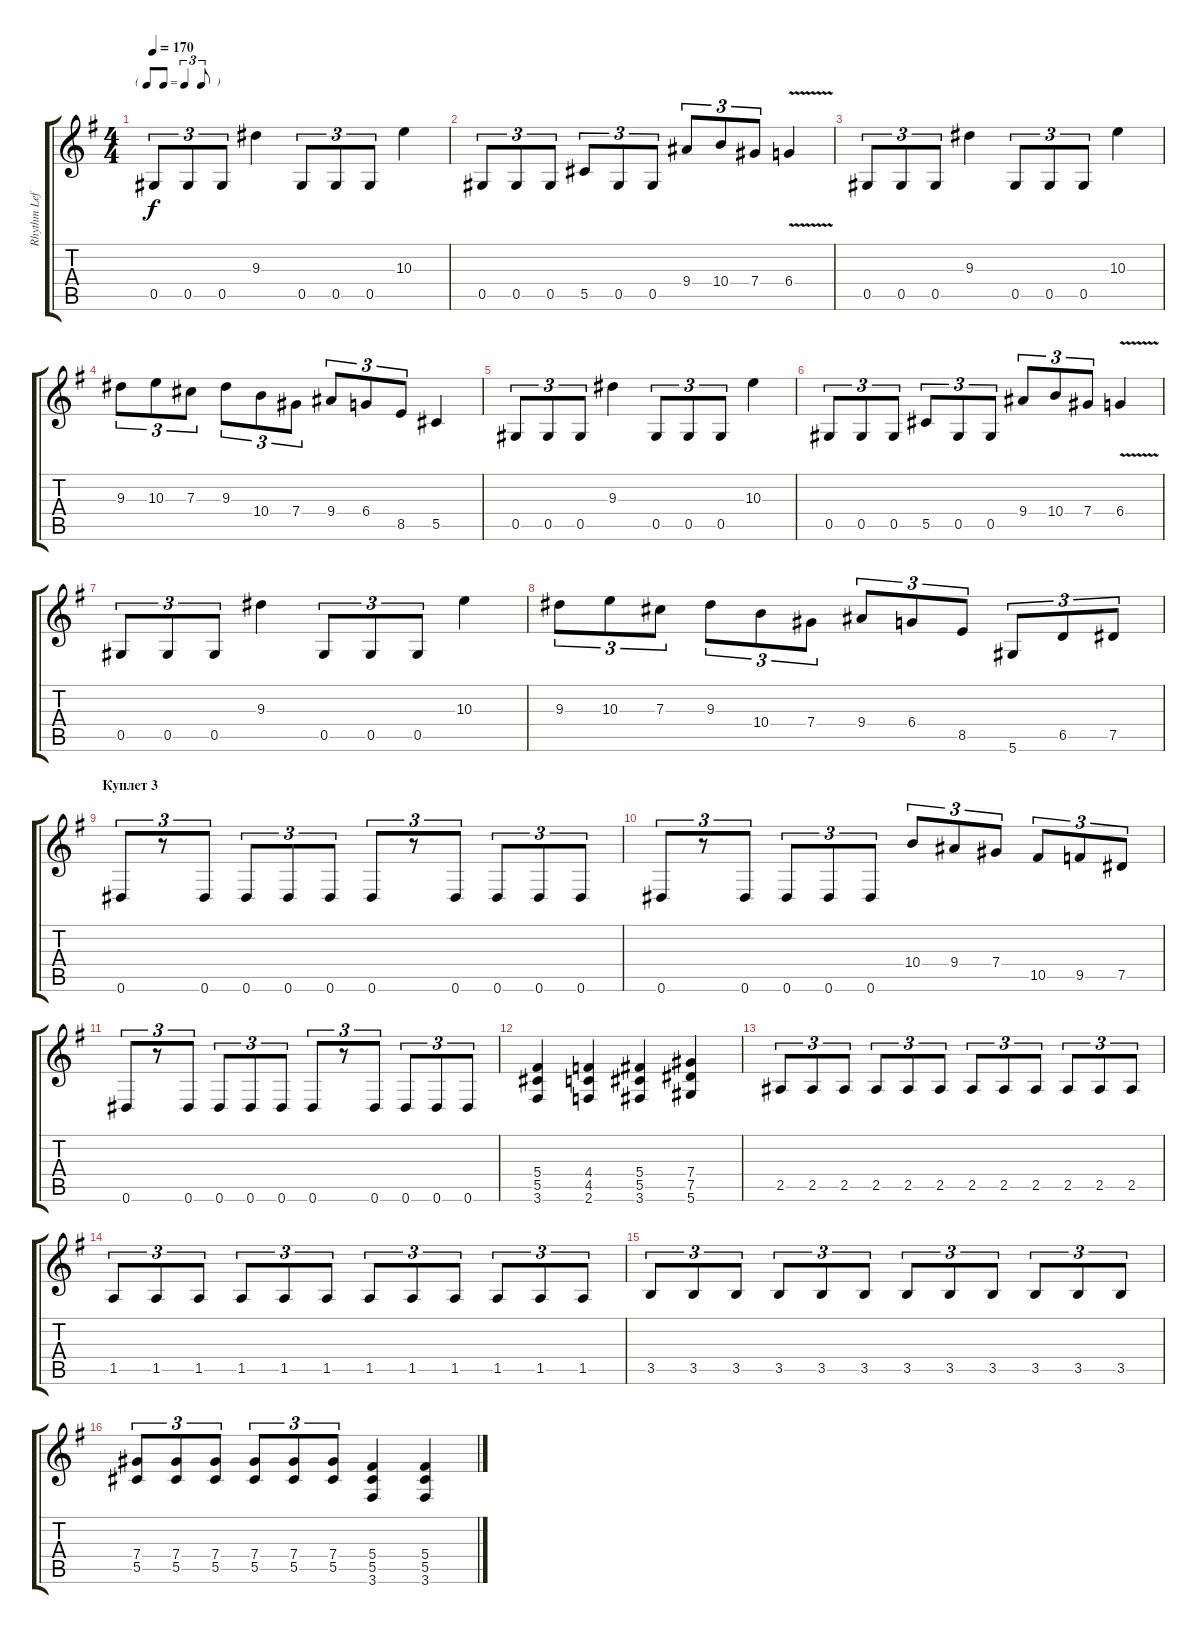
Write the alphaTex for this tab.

\track ("Rhythm Left" "Rhythm Lef") {instrument distortionguitar}
\staff {score tabs}
\tuning (Eb4 Bb3 Gb3 Db3 Ab2 Eb2) {hide}
\ts (4 4)
\tf triplet8th
\tempo 170
\clef g2
\ks eminor
0.5.8{tu (3 2) dy f} 0.5.8{tu (3 2)} 0.5.8{tu (3 2)} 9.3.4 0.5.8{tu (3 2)} 0.5.8{tu (3 2)} 0.5.8{tu (3 2)} 10.3.4 |
0.5.8{tu (3 2)} 0.5.8{tu (3 2)} 0.5.8{tu (3 2)} 5.5.8{tu (3 2)} 0.5.8{tu (3 2)} 0.5.8{tu (3 2)} 9.4.8{tu (3 2)} 10.4.8{tu (3 2)} 7.4.8{tu (3 2)} 6.4{v}.4 |
0.5.8{tu (3 2)} 0.5.8{tu (3 2)} 0.5.8{tu (3 2)} 9.3.4 0.5.8{tu (3 2)} 0.5.8{tu (3 2)} 0.5.8{tu (3 2)} 10.3.4 |
9.3.8{tu (3 2)} 10.3.8{tu (3 2)} 7.3.8{tu (3 2)} 9.3.8{tu (3 2)} 10.4.8{tu (3 2)} 7.4.8{tu (3 2)} 9.4.8{tu (3 2)} 6.4.8{tu (3 2)} 8.5.8{tu (3 2)} 5.5.4 |
0.5.8{tu (3 2)} 0.5.8{tu (3 2)} 0.5.8{tu (3 2)} 9.3.4 0.5.8{tu (3 2)} 0.5.8{tu (3 2)} 0.5.8{tu (3 2)} 10.3.4 |
0.5.8{tu (3 2)} 0.5.8{tu (3 2)} 0.5.8{tu (3 2)} 5.5.8{tu (3 2)} 0.5.8{tu (3 2)} 0.5.8{tu (3 2)} 9.4.8{tu (3 2)} 10.4.8{tu (3 2)} 7.4.8{tu (3 2)} 6.4{v}.4 |
0.5.8{tu (3 2)} 0.5.8{tu (3 2)} 0.5.8{tu (3 2)} 9.3.4 0.5.8{tu (3 2)} 0.5.8{tu (3 2)} 0.5.8{tu (3 2)} 10.3.4 |
9.3.8{tu (3 2)} 10.3.8{tu (3 2)} 7.3.8{tu (3 2)} 9.3.8{tu (3 2)} 10.4.8{tu (3 2)} 7.4.8{tu (3 2)} 9.4.8{tu (3 2)} 6.4.8{tu (3 2)} 8.5.8{tu (3 2)} 5.6.8{tu (3 2)} 6.5.8{tu (3 2)} 7.5.8{tu (3 2)} |
\section ("" "Куплет 3")
0.6.8{tu (3 2)} r.8{tu (3 2)} 0.6.8{tu (3 2)} 0.6.8{tu (3 2)} 0.6.8{tu (3 2)} 0.6.8{tu (3 2)} 0.6.8{tu (3 2)} r.8{tu (3 2)} 0.6.8{tu (3 2)} 0.6.8{tu (3 2)} 0.6.8{tu (3 2)} 0.6.8{tu (3 2)} |
0.6.8{tu (3 2)} r.8{tu (3 2)} 0.6.8{tu (3 2)} 0.6.8{tu (3 2)} 0.6.8{tu (3 2)} 0.6.8{tu (3 2)} 10.4.8{tu (3 2)} 9.4.8{tu (3 2)} 7.4.8{tu (3 2)} 10.5.8{tu (3 2)} 9.5.8{tu (3 2)} 7.5.8{tu (3 2)} |
0.6.8{tu (3 2)} r.8{tu (3 2)} 0.6.8{tu (3 2)} 0.6.8{tu (3 2)} 0.6.8{tu (3 2)} 0.6.8{tu (3 2)} 0.6.8{tu (3 2)} r.8{tu (3 2)} 0.6.8{tu (3 2)} 0.6.8{tu (3 2)} 0.6.8{tu (3 2)} 0.6.8{tu (3 2)} |
(5.4 5.5 3.6).4 (4.4 4.5 2.6).4 (5.4 5.5 3.6).4 (7.4 7.5 5.6).4 |
2.5.8{tu (3 2)} 2.5.8{tu (3 2)} 2.5.8{tu (3 2)} 2.5.8{tu (3 2)} 2.5.8{tu (3 2)} 2.5.8{tu (3 2)} 2.5.8{tu (3 2)} 2.5.8{tu (3 2)} 2.5.8{tu (3 2)} 2.5.8{tu (3 2)} 2.5.8{tu (3 2)} 2.5.8{tu (3 2)} |
1.5.8{tu (3 2)} 1.5.8{tu (3 2)} 1.5.8{tu (3 2)} 1.5.8{tu (3 2)} 1.5.8{tu (3 2)} 1.5.8{tu (3 2)} 1.5.8{tu (3 2)} 1.5.8{tu (3 2)} 1.5.8{tu (3 2)} 1.5.8{tu (3 2)} 1.5.8{tu (3 2)} 1.5.8{tu (3 2)} |
3.5.8{tu (3 2)} 3.5.8{tu (3 2)} 3.5.8{tu (3 2)} 3.5.8{tu (3 2)} 3.5.8{tu (3 2)} 3.5.8{tu (3 2)} 3.5.8{tu (3 2)} 3.5.8{tu (3 2)} 3.5.8{tu (3 2)} 3.5.8{tu (3 2)} 3.5.8{tu (3 2)} 3.5.8{tu (3 2)} |
(7.4 5.5).8{tu (3 2)} (7.4 5.5).8{tu (3 2)} (7.4 5.5).8{tu (3 2)} (7.4 5.5).8{tu (3 2)} (7.4 5.5).8{tu (3 2)} (7.4 5.5).8{tu (3 2)} (5.4 5.5 3.6).4 (5.4 5.5 3.6).4
